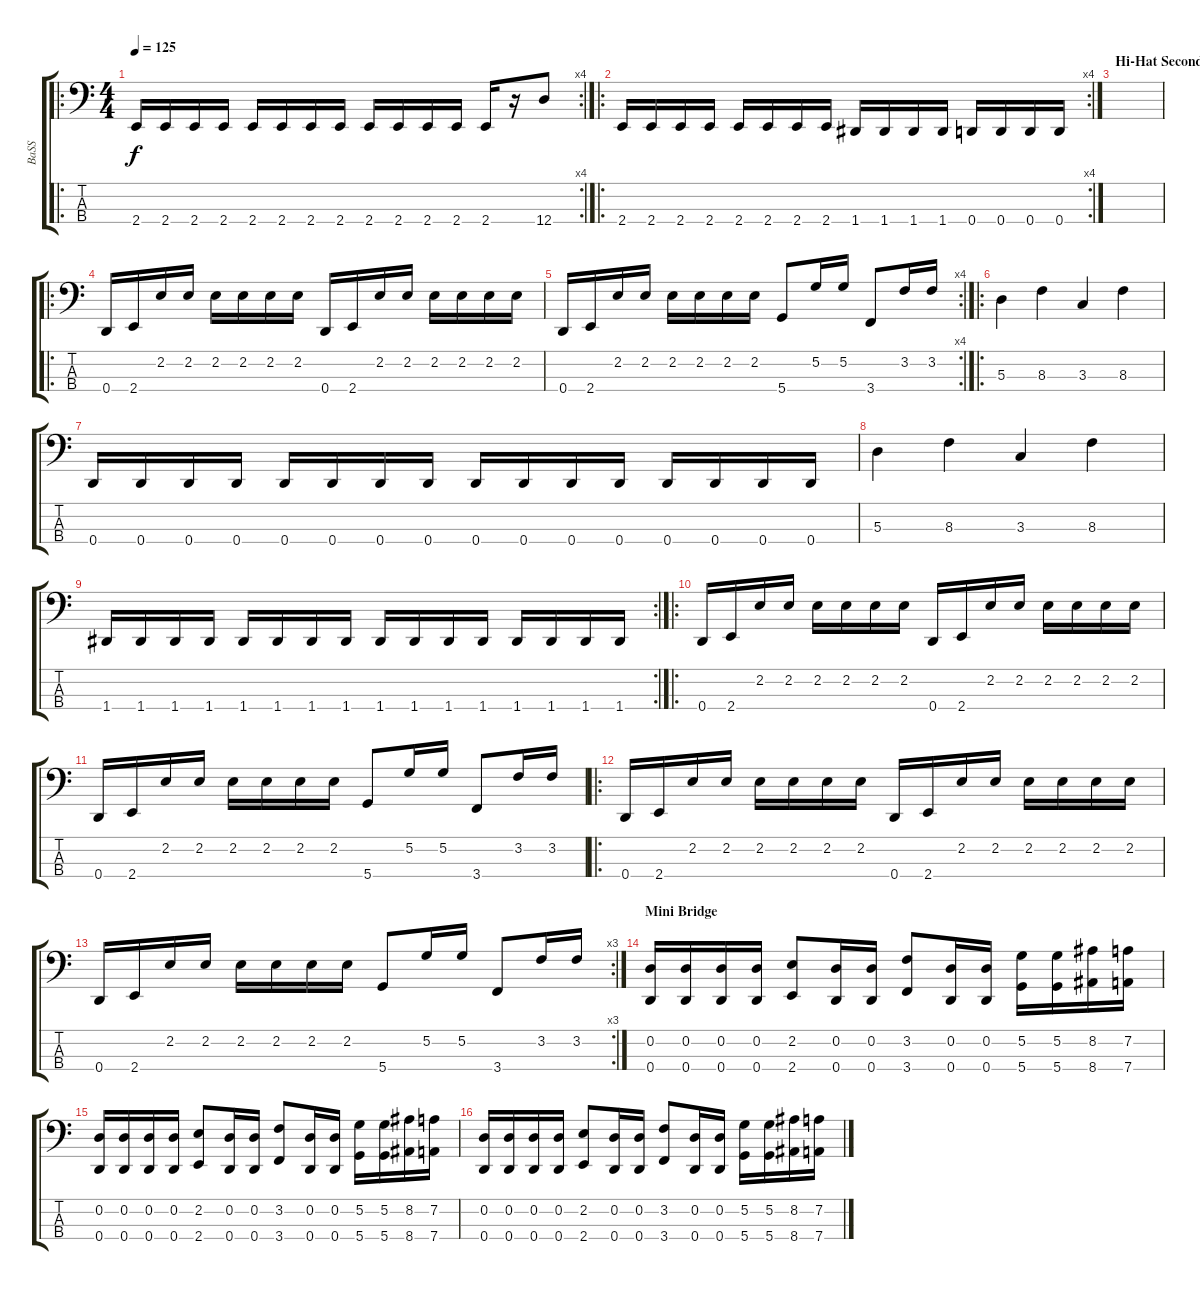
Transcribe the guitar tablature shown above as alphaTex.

\track ("BaSS" "BaSS") {instrument electricbasspick}
\staff {score tabs}
\tuning (G2 D2 A1 D1) {hide}
\ro
\rc 4
\ts (4 4)
\tempo 125
\clef f4
\ks c
2.4.16{dy f instrument electricbasspick} 2.4.16 2.4.16 2.4.16 2.4.16 2.4.16 2.4.16 2.4.16 2.4.16 2.4.16 2.4.16 2.4.16 2.4.16 r.16 12.4.8 |
\ro
\rc 4
2.4.16 2.4.16 2.4.16 2.4.16 2.4.16 2.4.16 2.4.16 2.4.16 1.4.16 1.4.16 1.4.16 1.4.16 0.4.16 0.4.16 0.4.16 0.4.16 |
\section ("" "Hi-Hat Second Intro")
|
\ro
0.4.16 2.4.16 2.2.16 2.2.16 2.2.16 2.2.16 2.2.16 2.2.16 0.4.16 2.4.16 2.2.16 2.2.16 2.2.16 2.2.16 2.2.16 2.2.16 |
\rc 4
0.4.16 2.4.16 2.2.16 2.2.16 2.2.16 2.2.16 2.2.16 2.2.16 5.4.8 5.2.16 5.2.16 3.4.8 3.2.16 3.2.16 |
\ro
5.3.4 8.3.4 3.3.4 8.3.4 |
0.4.16 0.4.16 0.4.16 0.4.16 0.4.16 0.4.16 0.4.16 0.4.16 0.4.16 0.4.16 0.4.16 0.4.16 0.4.16 0.4.16 0.4.16 0.4.16 |
5.3.4 8.3.4 3.3.4 8.3.4 |
\rc 2
1.4.16 1.4.16 1.4.16 1.4.16 1.4.16 1.4.16 1.4.16 1.4.16 1.4.16 1.4.16 1.4.16 1.4.16 1.4.16 1.4.16 1.4.16 1.4.16 |
\ro
0.4.16 2.4.16 2.2.16 2.2.16 2.2.16 2.2.16 2.2.16 2.2.16 0.4.16 2.4.16 2.2.16 2.2.16 2.2.16 2.2.16 2.2.16 2.2.16 |
0.4.16 2.4.16 2.2.16 2.2.16 2.2.16 2.2.16 2.2.16 2.2.16 5.4.8 5.2.16 5.2.16 3.4.8 3.2.16 3.2.16 |
\ro
0.4.16 2.4.16 2.2.16 2.2.16 2.2.16 2.2.16 2.2.16 2.2.16 0.4.16 2.4.16 2.2.16 2.2.16 2.2.16 2.2.16 2.2.16 2.2.16 |
\rc 3
0.4.16 2.4.16 2.2.16 2.2.16 2.2.16 2.2.16 2.2.16 2.2.16 5.4.8 5.2.16 5.2.16 3.4.8 3.2.16 3.2.16 |
\section ("" "Mini Bridge")
(0.2 0.4).16 (0.2 0.4).16 (0.2 0.4).16 (0.2 0.4).16 (2.2 2.4).8 (0.2 0.4).16 (0.2 0.4).16 (3.2 3.4).8 (0.2 0.4).16 (0.2 0.4).16 (5.2 5.4).16 (5.2 5.4).16 (8.2 8.4).16 (7.2 7.4).16 |
(0.2 0.4).16 (0.2 0.4).16 (0.2 0.4).16 (0.2 0.4).16 (2.2 2.4).8 (0.2 0.4).16 (0.2 0.4).16 (3.2 3.4).8 (0.2 0.4).16 (0.2 0.4).16 (5.2 5.4).16 (5.2 5.4).16 (8.2 8.4).16 (7.2 7.4).16 |
(0.2 0.4).16 (0.2 0.4).16 (0.2 0.4).16 (0.2 0.4).16 (2.2 2.4).8 (0.2 0.4).16 (0.2 0.4).16 (3.2 3.4).8 (0.2 0.4).16 (0.2 0.4).16 (5.2 5.4).16 (5.2 5.4).16 (8.2 8.4).16 (7.2 7.4).16
